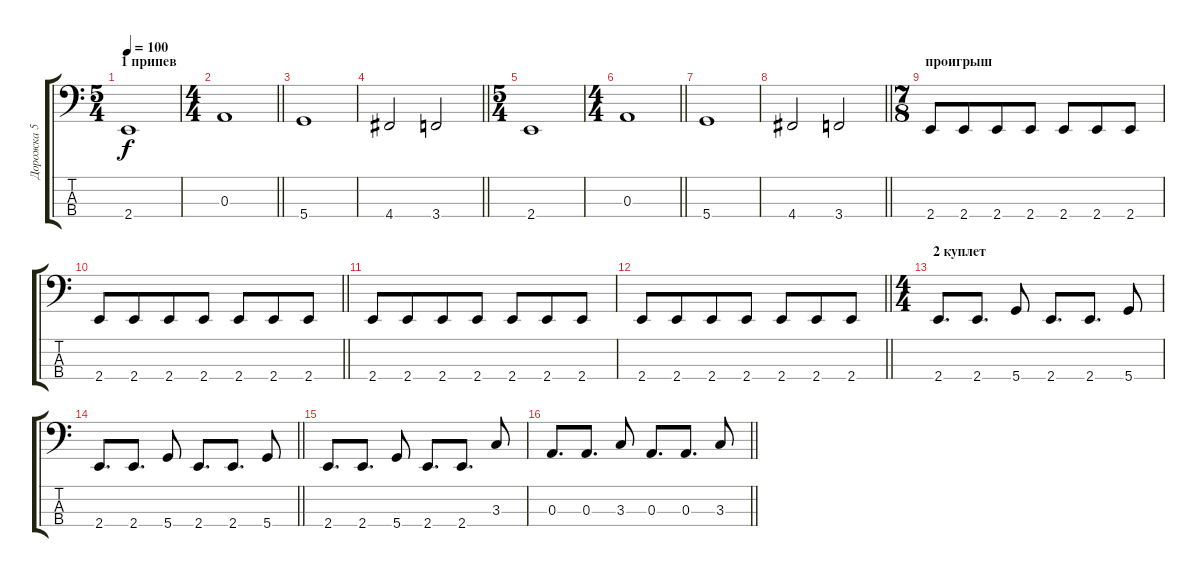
\track ("Дорожка 5" "Дорожка 5") {instrument electricbassfinger}
\staff {score tabs}
\tuning (G2 D2 A1 D1) {hide}
\ts (5 4)
\section ("" "1 припев ")
\tempo 100
\clef f4
\ks c
2.4.1{dy f} |
\ts (4 4)
\barLineRight lightlight
0.3.1 |
5.4.1 |
\barLineRight lightlight
4.4.2 3.4.2 |
\ts (5 4)
2.4.1 |
\ts (4 4)
\barLineRight lightlight
0.3.1 |
5.4.1 |
\barLineRight lightlight
4.4.2 3.4.2 |
\ts (7 8)
\section ("" "проигрыш")
2.4.8 2.4.8 2.4.8 2.4.8 2.4.8 2.4.8 2.4.8 |
\barLineRight lightlight
2.4.8 2.4.8 2.4.8 2.4.8 2.4.8 2.4.8 2.4.8 |
2.4.8 2.4.8 2.4.8 2.4.8 2.4.8 2.4.8 2.4.8 |
\barLineRight lightlight
2.4.8 2.4.8 2.4.8 2.4.8 2.4.8 2.4.8 2.4.8 |
\ts (4 4)
\section ("" "2 куплет ")
2.4.8{d} 2.4.8{d} 5.4.8 2.4.8{d} 2.4.8{d} 5.4.8 |
\barLineRight lightlight
2.4.8{d} 2.4.8{d} 5.4.8 2.4.8{d} 2.4.8{d} 5.4.8 |
2.4.8{d} 2.4.8{d} 5.4.8 2.4.8{d} 2.4.8{d} 3.3.8 |
\barLineRight lightlight
0.3.8{d} 0.3.8{d} 3.3.8 0.3.8{d} 0.3.8{d} 3.3.8
